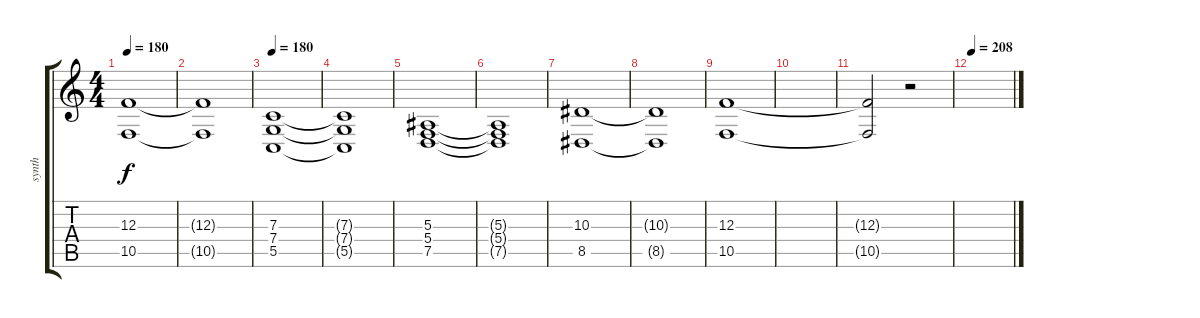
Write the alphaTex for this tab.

\track ("synth" "synth") {instrument choiraahs}
\staff {score tabs}
\tuning (D4 A3 F3 C3 G2 D2) {hide}
\ts (4 4)
\tempo 180
\clef g2
\ks c
(12.3 10.5).1{dy f} |
(12.3{t} 10.5{t}).1 |
\tempo 180
(7.3 7.4 5.5).1 |
(7.3{t} 7.4{t} 5.5{t}).1 |
(5.3 5.4 7.5).1 |
(5.3{t} 5.4{t} 7.5{t}).1 |
(10.3 8.5).1 |
(10.3{t} 8.5{t}).1 |
(12.3 10.5).1 |
|
(12.3{t} 10.5{t}).2 r.2 |
\tempo 208
